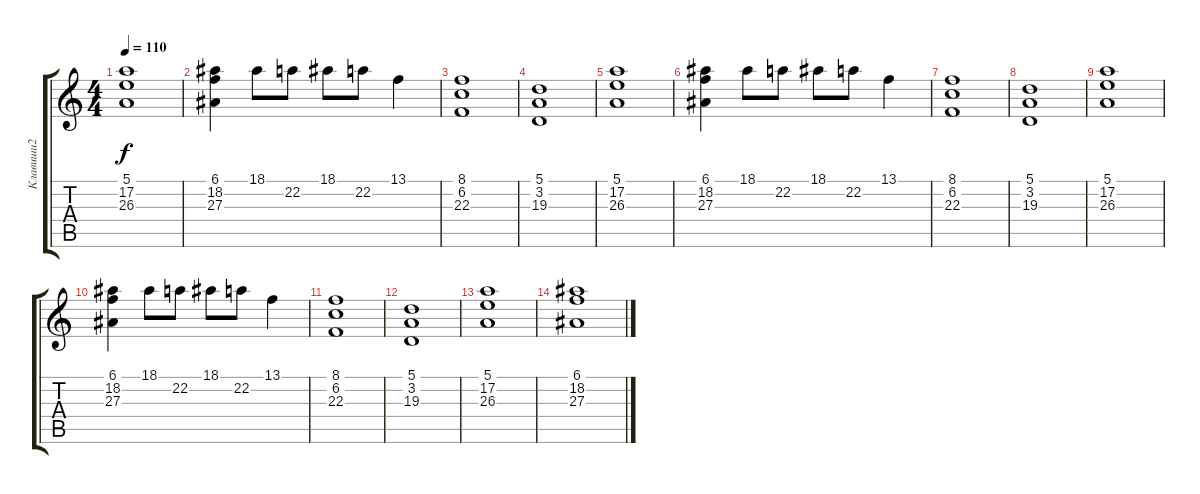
\track ("Клавиши2" "Клавиши2") {instrument fx8scifi}
\staff {score tabs}
\tuning (E4 B3 G3 D3 A2 E2) {hide}
\ts (4 4)
\tempo 110
\clef g2
\ks c
(5.1 17.2 26.3).1{dy f} |
(6.1 18.2 27.3).4 18.1.8 22.2.8 18.1.8 22.2.8 13.1.4 |
(8.1 6.2 22.3).1 |
(5.1 3.2 19.3).1 |
(5.1 17.2 26.3).1 |
(6.1 18.2 27.3).4 18.1.8 22.2.8 18.1.8 22.2.8 13.1.4 |
(8.1 6.2 22.3).1 |
(5.1 3.2 19.3).1 |
(5.1 17.2 26.3).1 |
(6.1 18.2 27.3).4 18.1.8 22.2.8 18.1.8 22.2.8 13.1.4 |
(8.1 6.2 22.3).1 |
(5.1 3.2 19.3).1 |
(5.1 17.2 26.3).1 |
(6.1 18.2 27.3).1
